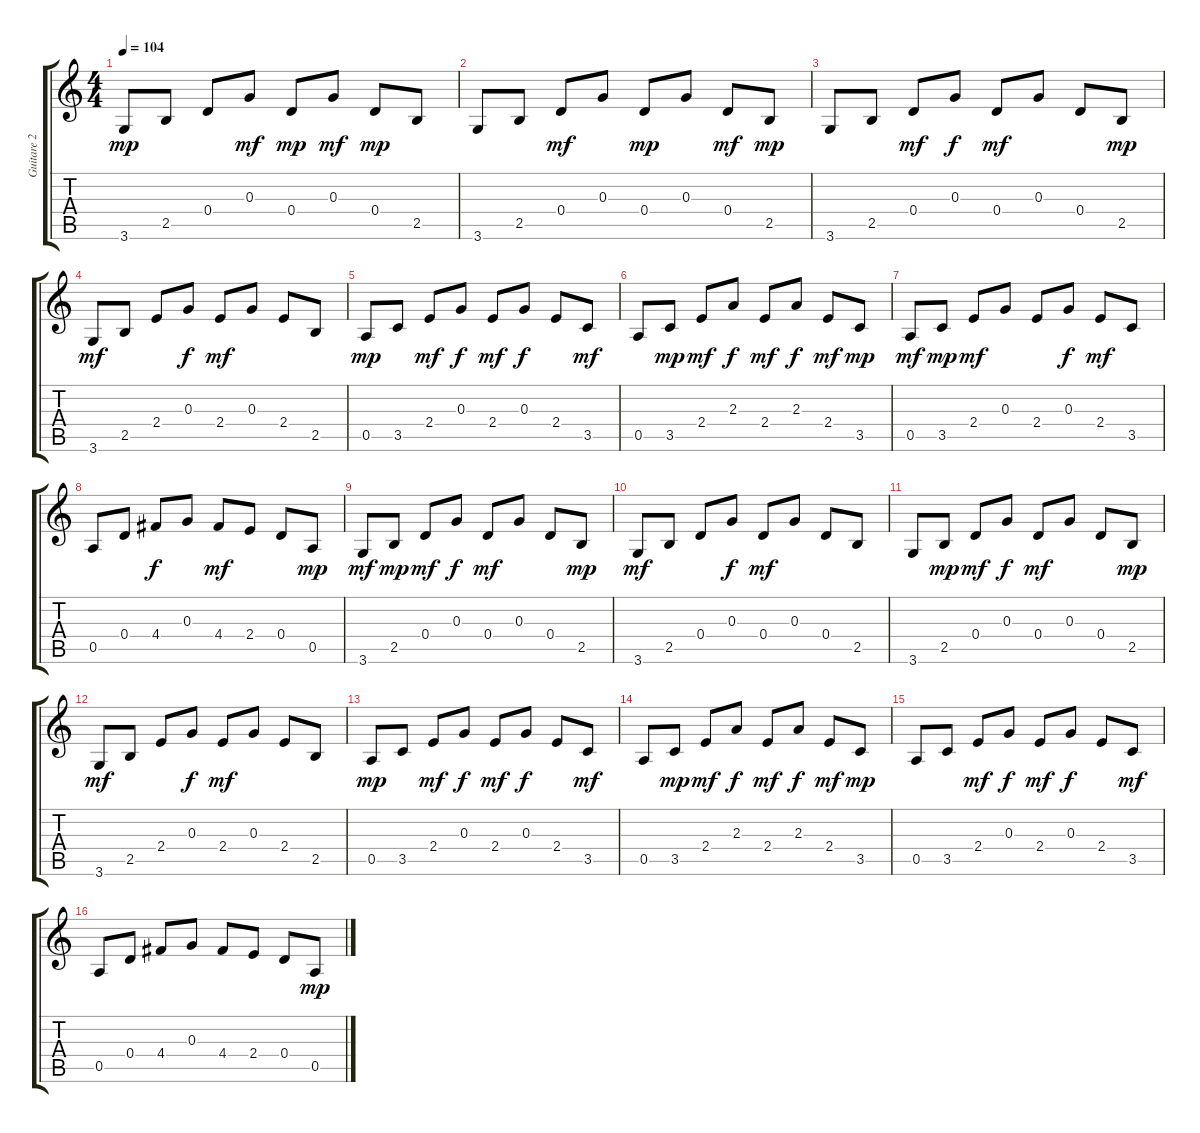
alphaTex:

\track ("Guitare 2" "Guitare 2") {instrument electricguitarclean}
\staff {score tabs}
\tuning (E4 B3 G3 D3 A2 E2) {hide}
\ts (4 4)
\tempo 104
\clef g2
\ks c
3.6.8{dy mp} 2.5.8 0.4.8 0.3.8{dy mf} 0.4.8{dy mp} 0.3.8{dy mf} 0.4.8{dy mp} 2.5.8 |
3.6.8 2.5.8 0.4.8{dy mf} 0.3.8 0.4.8{dy mp} 0.3.8 0.4.8{dy mf} 2.5.8{dy mp} |
3.6.8 2.5.8 0.4.8{dy mf} 0.3.8{dy f} 0.4.8{dy mf} 0.3.8 0.4.8 2.5.8{dy mp} |
3.6.8{dy mf} 2.5.8 2.4.8 0.3.8{dy f} 2.4.8{dy mf} 0.3.8 2.4.8 2.5.8 |
0.5.8{dy mp} 3.5.8 2.4.8{dy mf} 0.3.8{dy f} 2.4.8{dy mf} 0.3.8{dy f} 2.4.8 3.5.8{dy mf} |
0.5.8 3.5.8{dy mp} 2.4.8{dy mf} 2.3.8{dy f} 2.4.8{dy mf} 2.3.8{dy f} 2.4.8{dy mf} 3.5.8{dy mp} |
0.5.8{dy mf} 3.5.8{dy mp} 2.4.8{dy mf} 0.3.8 2.4.8 0.3.8{dy f} 2.4.8{dy mf} 3.5.8 |
0.5.8 0.4.8 4.4.8{dy f} 0.3.8 4.4.8{dy mf} 2.4.8 0.4.8 0.5.8{dy mp} |
3.6.8{dy mf} 2.5.8{dy mp} 0.4.8{dy mf} 0.3.8{dy f} 0.4.8{dy mf} 0.3.8 0.4.8 2.5.8{dy mp} |
3.6.8{dy mf} 2.5.8 0.4.8 0.3.8{dy f} 0.4.8{dy mf} 0.3.8 0.4.8 2.5.8 |
3.6.8 2.5.8{dy mp} 0.4.8{dy mf} 0.3.8{dy f} 0.4.8{dy mf} 0.3.8 0.4.8 2.5.8{dy mp} |
3.6.8{dy mf} 2.5.8 2.4.8 0.3.8{dy f} 2.4.8{dy mf} 0.3.8 2.4.8 2.5.8 |
0.5.8{dy mp} 3.5.8 2.4.8{dy mf} 0.3.8{dy f} 2.4.8{dy mf} 0.3.8{dy f} 2.4.8 3.5.8{dy mf} |
0.5.8 3.5.8{dy mp} 2.4.8{dy mf} 2.3.8{dy f} 2.4.8{dy mf} 2.3.8{dy f} 2.4.8{dy mf} 3.5.8{dy mp} |
0.5.8 3.5.8 2.4.8{dy mf} 0.3.8{dy f} 2.4.8{dy mf} 0.3.8{dy f} 2.4.8 3.5.8{dy mf} |
0.5.8 0.4.8 4.4.8 0.3.8 4.4.8 2.4.8 0.4.8 0.5.8{dy mp}
